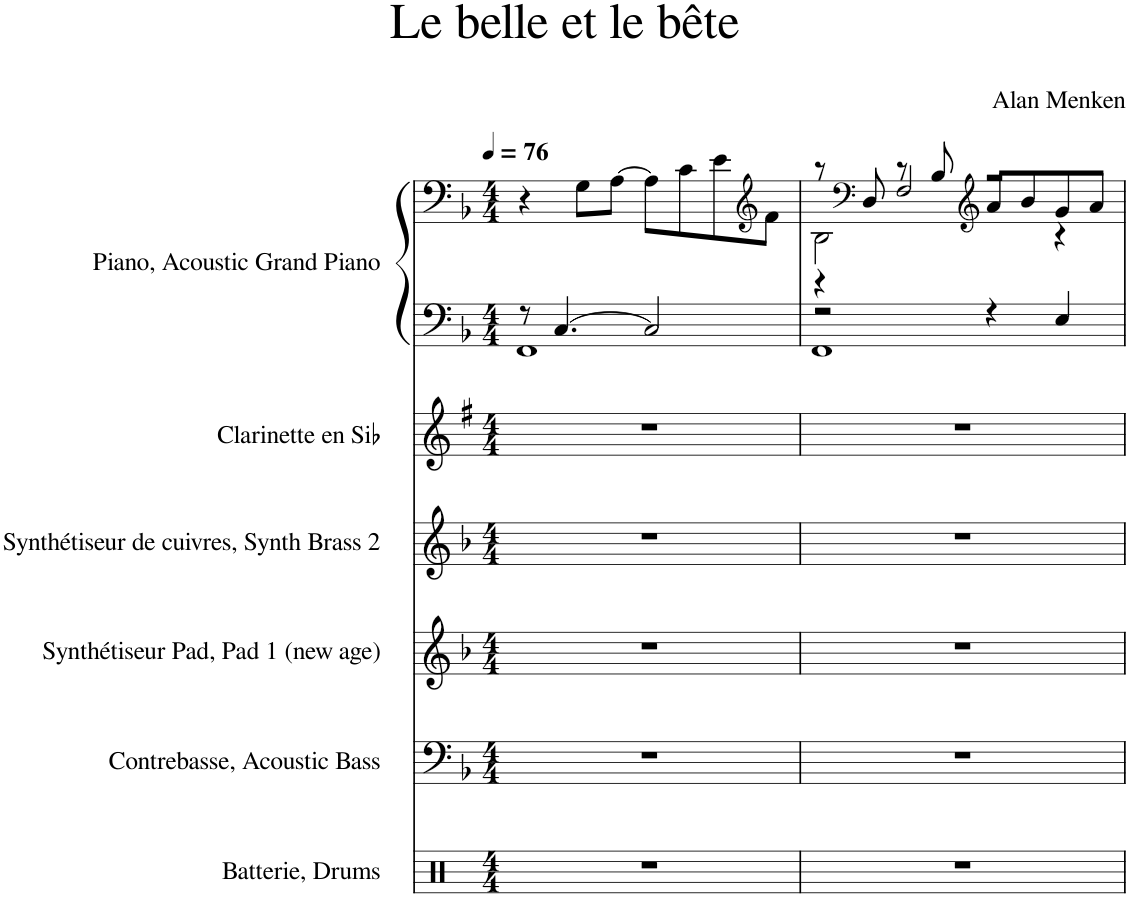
**kern	**kern	**kern	**kern	**kern	**kern	**kern
*part6	*part5	*part4	*part3	*part2	*part1	*part1
*staff7	*staff6	*staff5	*staff4	*staff3	*staff2	*staff1
*I"Batterie, Drums	*I"Contrebasse, Acoustic Bass	*I"Synthétiseur Pad, Pad 1 (new age)	*I"Synthétiseur de cuivres, Synth Brass 2	*I"Clarinette en Sib	*I"Piano, Acoustic Grand Piano	*
*I'Bat.	*I'Cb.	*I'Synth.	*I'Synth.	*I'Clar. Sib	*I'Pia.	*
*clefX	*clefF4	*clefG2	*clefG2	*clefG2	*clefF4	*clefF4
*	*Trd7c12	*	*	*Trd1c2	*	*
*k[]	*k[b-]	*k[b-]	*k[b-]	*k[f#]	*k[b-]	*k[b-]
*M4/4	*M4/4	*M4/4	*M4/4	*M4/4	*M4/4	*M4/4
*MM76	*MM76	*MM76	*MM76	*MM76	*MM76	*MM76
=1	=1	=1	=1	=1	=1	=1
*	*	*	*	*	*^	*
1r	1r	1r	1r	1r	8r	1FF	4r
.	.	.	.	.	[4.C/	.	.
.	.	.	.	.	.	.	8G\L
.	.	.	.	.	.	.	[8A\J
.	.	.	.	.	2C/]	.	8A\L]
.	.	.	.	.	.	.	8c\
.	.	.	.	.	.	.	8e\
*	*	*	*	*	*	*	*clefG2
.	.	.	.	.	.	.	8f\J
=2	=2	=2	=2	=2	=2	=2	=2
*	*	*	*	*	*	*	*^
*	*	*	*	*	*	*	*	*^
1r	1r	1r	1r	1r	2r	1FF	8r	2B-\	4r
*	*	*	*	*	*	*	*clefF4	*	*
.	.	.	.	.	.	.	8D/	.	.
.	.	.	.	.	.	.	8r	.	2F/
.	.	.	.	.	.	.	8B-/	.	.
*	*	*	*	*	*	*	*clefG2	*	*
.	.	.	.	.	4r	.	8a/L	2r	.
.	.	.	.	.	.	.	8b-/	.	.
.	.	.	.	.	4E/	.	8g/	.	4r
.	.	.	.	.	.	.	8a/J	.	.
*	*	*	*	*	*v	*v	*	*	*
*	*	*	*	*	*	*v	*v	*v
=	=	=	=	=	=	=
*-	*-	*-	*-	*-	*-	*-
